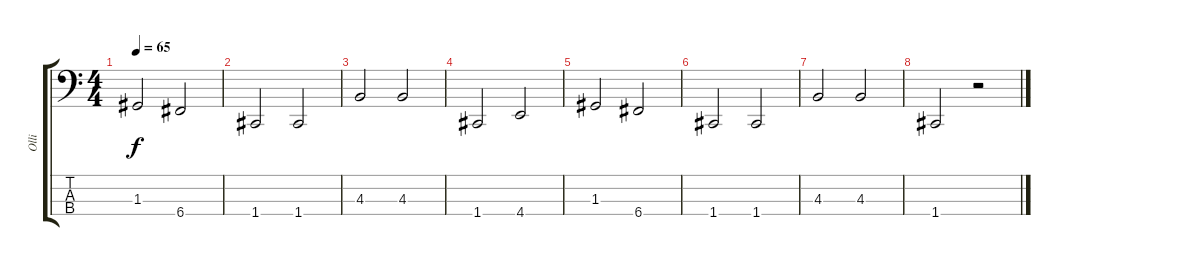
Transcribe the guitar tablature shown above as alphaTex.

\track ("Olli" "Olli") {instrument electricbassfinger}
\staff {score tabs}
\tuning (F2 C2 G1 C1) {hide}
\ts (4 4)
\tempo 65
\clef f4
\ks c
1.3.2{dy f} 6.4.2 |
1.4.2 1.4.2 |
4.3.2 4.3.2 |
1.4.2{volume 14} 4.4.2 |
1.3.2 6.4.2 |
1.4.2 1.4.2 |
4.3.2 4.3.2 |
1.4.2 r.2
